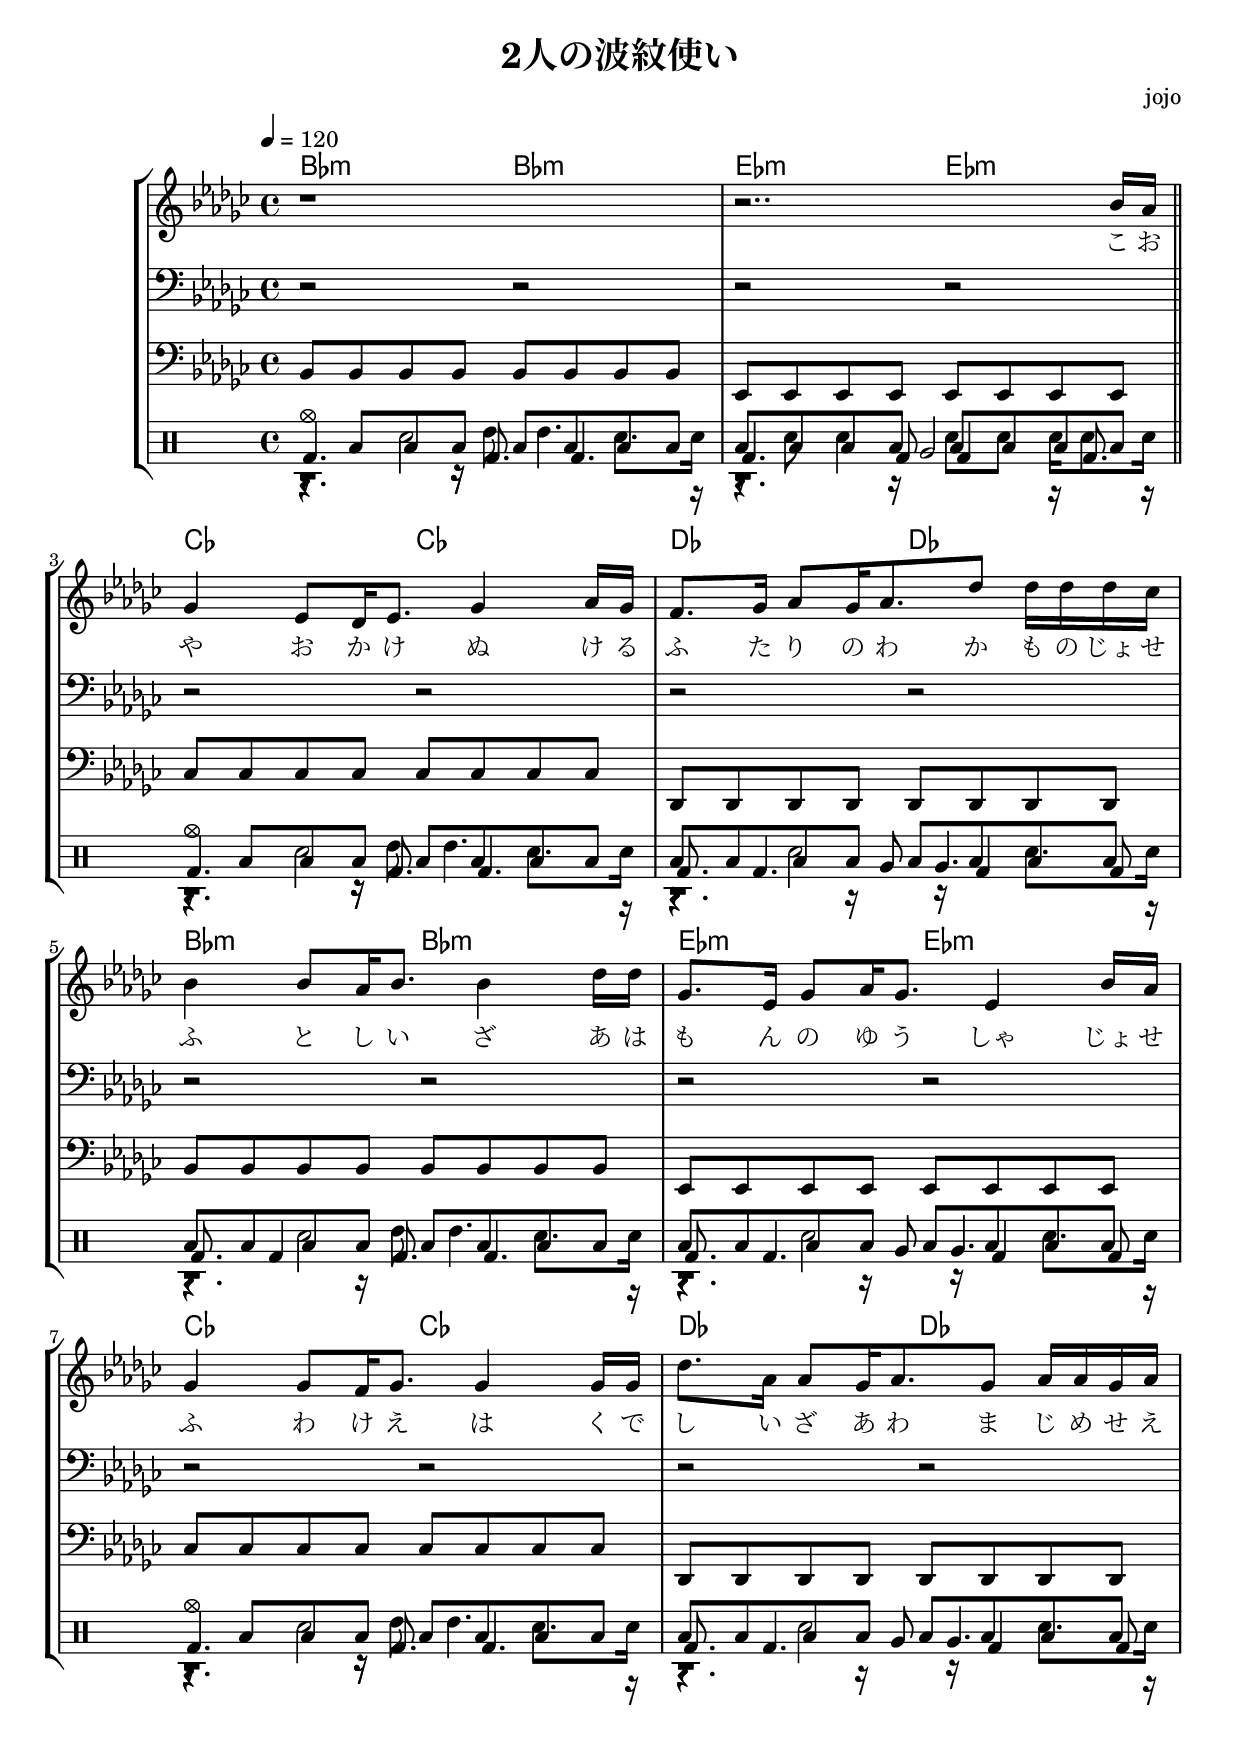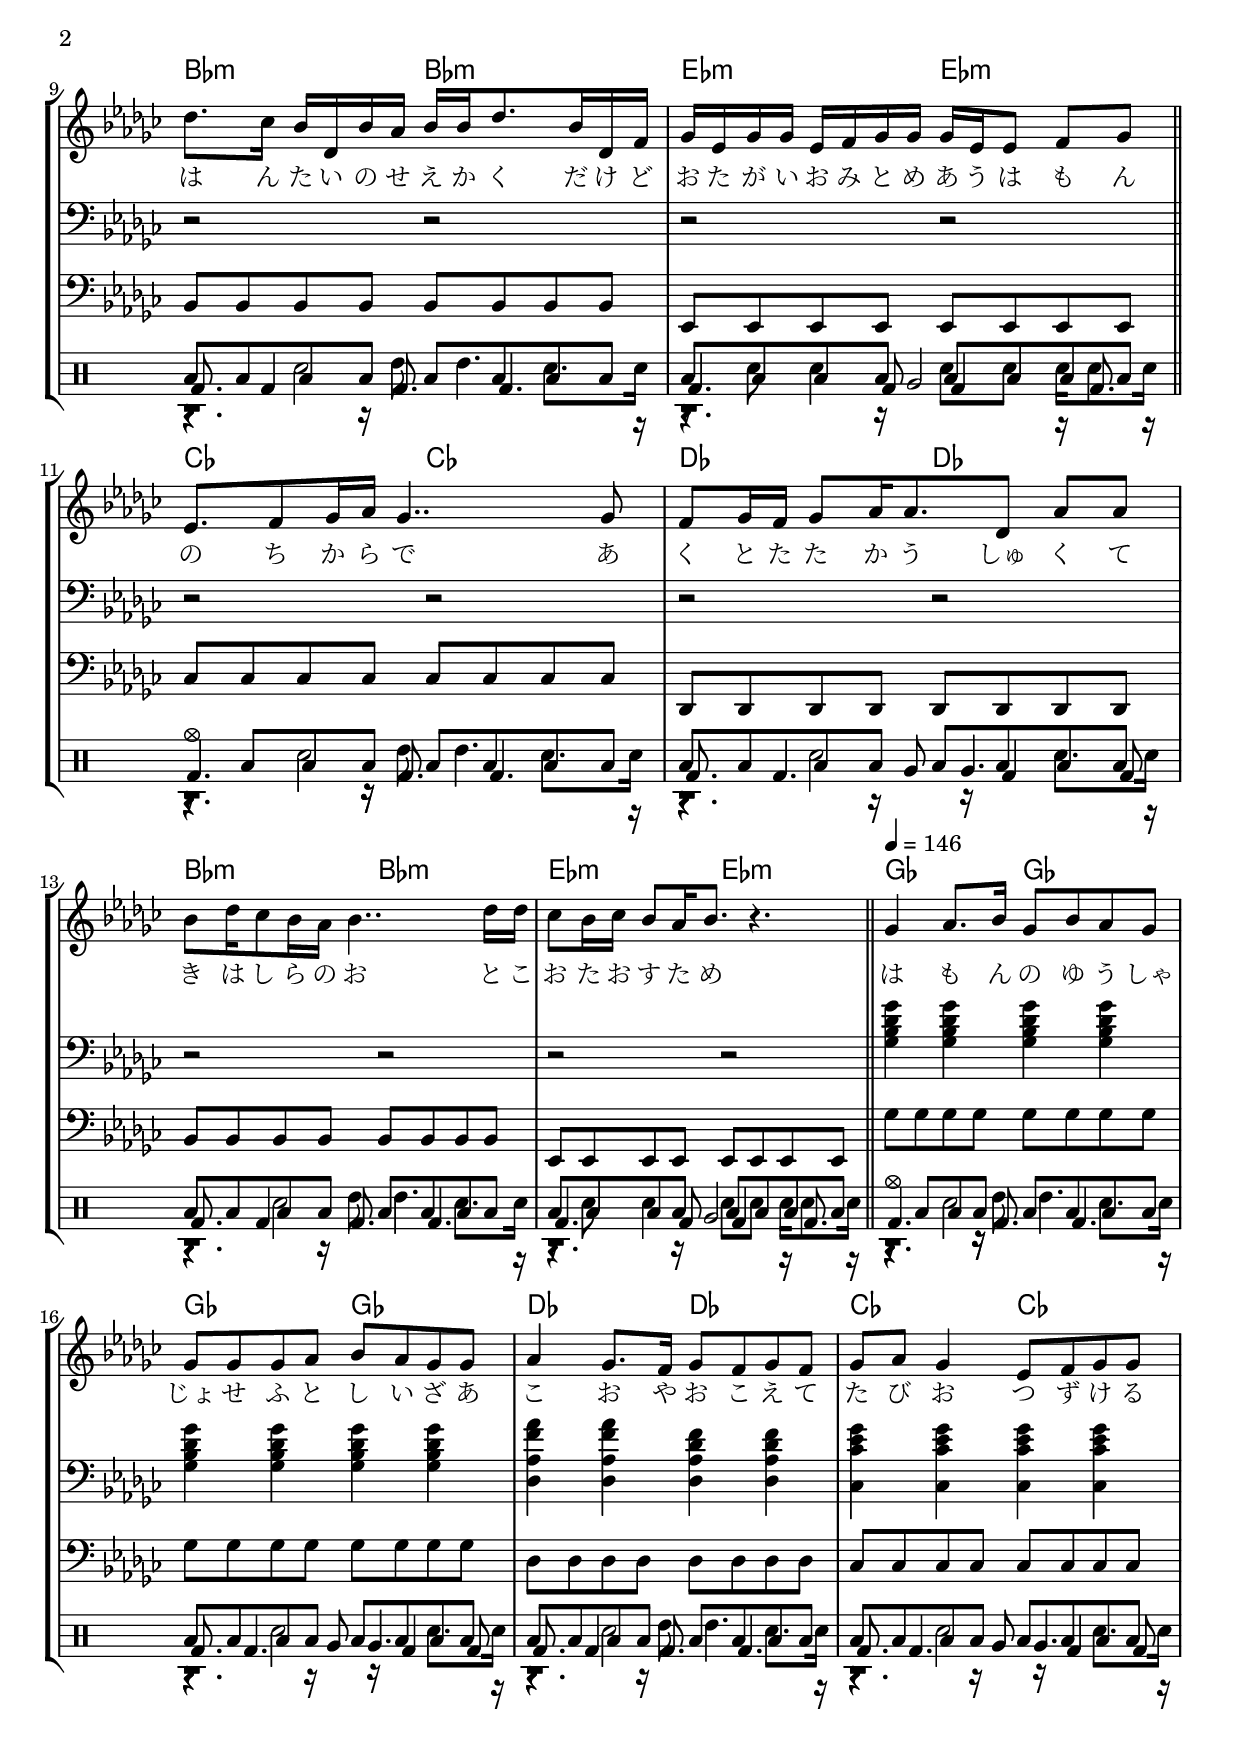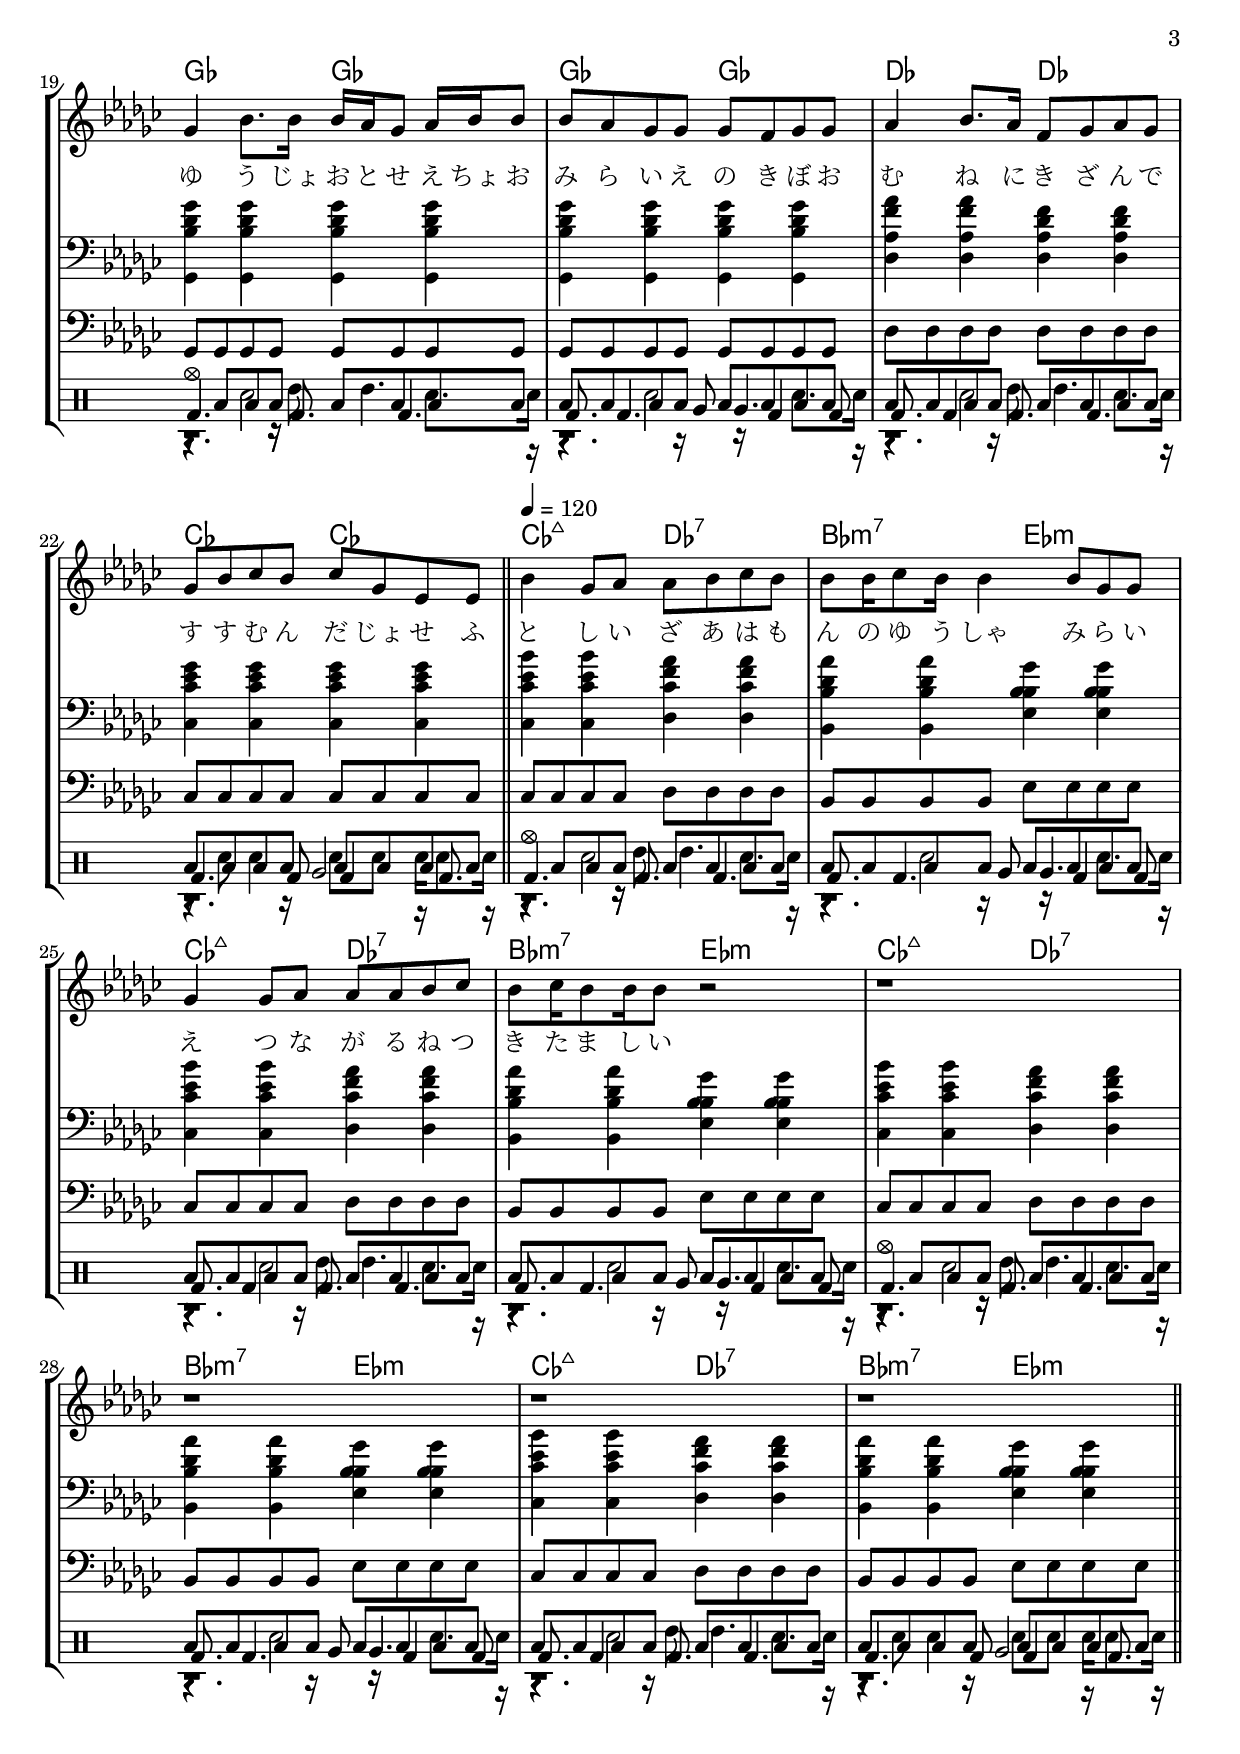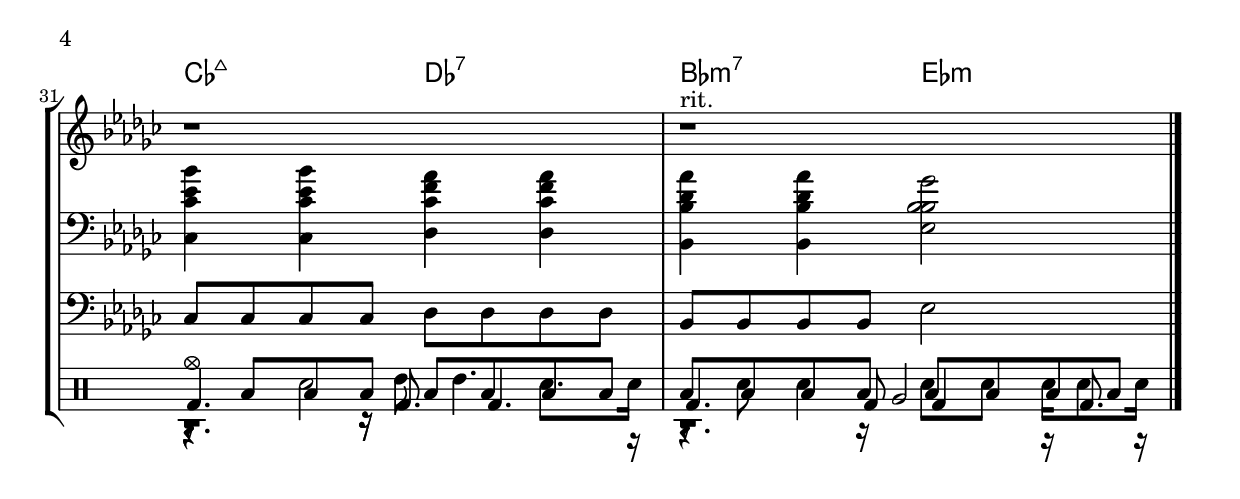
\version "2.12.1"

\header {
	title = \markup {2人の波紋使い}
	composer = \markup \center-column {jojo}
}

harmony = \chordmode {
	bes2:m bes:m es:m es:m 

	ces ces des des bes:m bes:m es:m es:m ces ces des des bes:m bes:m es:m es:m 

	ces ces des des bes:m bes:m es:m es:m 

	ges ges ges ges des des ces ces ges ges ges ges des des ces ces 

	ces:maj7 des:7 bes:min7 es:m ces:maj7 des:7 bes:min7 es:m ces:maj7 des:7 bes:min7 es:m ces:maj7 des:7 bes:min7 es:m 

	ces:maj7 des:7 bes:min7 es:m 
}

melody = {
	\key ges \major
	\tempo 4 = 120
	r1 | r2.. 
	\set Staff.midiInstrument = #"mmi0.38"
	\set Staff.midiMinimumVolume = #0.7
	\set Staff.midiMaximumVolume = #0.9
	bes'16  as'16 
	ges'4  es'8  des'16  es'8.  ges'4  as'16  ges'16 
	f'8.  ges'16  as'8  ges'16  as'8.  des''8  des''16  des''16  des''16  ces''16 
	bes'4  bes'8  as'16  bes'8.  bes'4  des''16  des''16 
	ges'8.  es'16  ges'8  as'16  ges'8.  es'4  bes'16  as'16 
	ges'4  ges'8  f'16  ges'8.  ges'4  ges'16  ges'16 
	des''8.  as'16  as'8  ges'16  as'8.  ges'8  as'16  as'16  ges'16  as'16 
	des''8.  ces''16  bes'16  des'16  bes'16  as'16  bes'16  bes'16  des''8.  bes'16  des'16  f'16 
	ges'16  es'16  ges'16  ges'16  es'16  f'16  ges'16  ges'16  ges'16  es'16  	\set Staff.midiInstrument = #"mmi0.38"
	\set Staff.midiMinimumVolume = #0.7
	\set Staff.midiMaximumVolume = #0.9
	es'8  f'8  ges'8 
	es'8.  f'8  ges'16  as'16  ges'4..  ges'8 
	f'8  ges'16  f'16  ges'8  as'16  as'8.  des'8  as'8  as'8 
	bes'8  des''16  ces''8  bes'16  as'16  bes'4..  des''16  des''16 
	ces''8  bes'16  ces''16  bes'8  as'16  bes'8.  	r4. 	\set Staff.midiInstrument = #"mmi0.40"
	\set Staff.midiMinimumVolume = #0.7
	\set Staff.midiMaximumVolume = #0.9
		\tempo 4 = 146
ges'4  as'8.  bes'16  ges'8  bes'8  as'8  ges'8 
	ges'8  ges'8  ges'8  as'8  bes'8  as'8  ges'8  ges'8 
	as'4  ges'8.  f'16  ges'8  f'8  ges'8  f'8 
	ges'8  as'8  ges'4  es'8  f'8  ges'8  ges'8 
	ges'4  bes'8.  bes'16  bes'16  as'16  ges'8  as'16  bes'16  bes'8 
	bes'8  as'8  ges'8  ges'8  ges'8  f'8  ges'8  ges'8 
	as'4  bes'8.  as'16  f'8  ges'8  as'8  ges'8 
	ges'8  bes'8  ces''8  bes'8  ces''8  	\set Staff.midiInstrument = #"mmi0.42"
	\set Staff.midiMinimumVolume = #0.7
	\set Staff.midiMaximumVolume = #0.9
	ges'8  es'8  es'8 
		\tempo 4 = 120
bes'4  ges'8  as'8  as'8  bes'8  ces''8  bes'8 
	bes'8  bes'16  ces''8  bes'16  bes'4  bes'8  ges'8  ges'8 
	ges'4  ges'8  as'8  as'8  as'8  bes'8  ces''8 
	bes'8  ces''16  bes'8  bes'16  bes'8  	r2 r1 r1 r1 r1 	r1 | r1^"rit." \bar "|."
}

words = \lyricmode {
	
	こ  お  や  お  か  け  ぬ  け  る  ふ  た  り  の  わ  か  も  の  じょ  せ  ふ  と  し  い  ざ  あ  は  も  ん  の  ゆ  う  しゃ  じょ  せ  ふ  わ  け  え  は  く  で  し  い  ざ  あ  わ  ま  じ  め  せ  え  は  ん  た  い  の  せ  え  か  く  だ  け  ど  お  た  が  い  お  み  と  め  あ  う  
	は  も  ん  の  ち  か  ら  で  あ  く  と  た  た  か  う  しゅ  く  て  き  は  し  ら  の  お  と  こ  お  た  お  す  た  め  
	は  も  ん  の  ゆ  う  しゃ  じょ  せ  ふ  と  し  い  ざ  あ  こ  お  や  お  こ  え  て  た  び  お  つ  ず  け  る  ゆ  う  じょ  お  と  せ  え  ちょ  お  み  ら  い  え  の  き  ぼ  お  む  ね  に  き  ざ  ん  で  す  す  む  ん  だ  
	じょ  せ  ふ  と  し  い  ざ  あ  は  も  ん  の  ゆ  う  しゃ  み  ら  い  え  つ  な  が  る  ね  つ  き  た  ま  し  い  
	
}

tempochange = {
	\tempo 4 = 120
	r1 | r1 \bar "||"
	\tempo 4 = 120
	r1 | r1 | r1 | r1 | r1 | r1 | r1 | r1 \bar "||"
	\tempo 4 = 120
	r1 | r1 | r1 | r1 \bar "||"
	\tempo 4 = 146
	r1 | r1 | r1 | r1 | r1 | r1 | r1 | r1 \bar "||"
	\tempo 4 = 120
	r1 | r1 | r1 | r1 | r1 | r1 | r1 | r1 \bar "||"
	\tempo 4 = 120
	r1 | \tempo 4 = 90 r2 \tempo 4 = 80 r2 \bar "|."
}

mainacc = {
	\clef bass
	\set Staff.midiInstrument = #"Overdriven Guitar"
	\set Staff.midiMinimumVolume = #0.3
	\set Staff.midiMaximumVolume = #0.6
	\key ges \major
	\tempo 4 = 120
	r2
	r2
	r2
	r2
	\bar "||"

	\set Staff.midiInstrument = #"Overdriven Guitar"
	\set Staff.midiMinimumVolume = #0.3
	\set Staff.midiMaximumVolume = #0.6
	r2
	r2
	r2
	r2
	r2
	r2
	r2
	r2
	r2
	r2
	r2
	r2
	r2
	r2
	r2
	r2
	\bar "||"

	\set Staff.midiInstrument = #"Overdriven Guitar"
	\set Staff.midiMinimumVolume = #0.3
	\set Staff.midiMaximumVolume = #0.6
	r2
	r2
	r2
	r2
	r2
	r2
	r2
	r2
	\bar "||"

	\set Staff.midiInstrument = #"Overdriven Guitar"
	\set Staff.midiMinimumVolume = #0.3
	\set Staff.midiMaximumVolume = #0.6
	\tempo 4 = 146
	<ges bes des' ges'>4 <ges bes des' ges'>4
	<ges bes des' ges'>4 <ges bes des' ges'>4
	<ges bes des' ges'>4 <ges bes des' ges'>4
	<ges bes des' ges'>4 <ges bes des' ges'>4
	<des as f' as'>4 <des as f' as'>4
	<des as des' f'>4 <des as des' f'>4
	<ces ces' es' ges'>4 <ces ces' es' ges'>4
	<ces ces' es' ges'>4 <ces ces' es' ges'>4
	<ges, bes des' ges'>4 <ges, bes des' ges'>4
	<ges, bes des' ges'>4 <ges, bes des' ges'>4
	<ges, bes des' ges'>4 <ges, bes des' ges'>4
	<ges, bes des' ges'>4 <ges, bes des' ges'>4
	<des as f' as'>4 <des as f' as'>4
	<des as des' f'>4 <des as des' f'>4
	<ces ces' es' ges'>4 <ces ces' es' ges'>4
	<ces ces' es' ges'>4 <ces ces' es' ges'>4
	\bar "||"

	\set Staff.midiInstrument = #"Overdriven Guitar"
	\set Staff.midiMinimumVolume = #0.3
	\set Staff.midiMaximumVolume = #0.6
	\tempo 4 = 120
	<ces ces' es' bes'>4 <ces ces' es' bes'>4
	<des ces' f' as'>4 <des ces' f' as'>4
	<bes, bes des' as'>4 <bes, bes des' as'>4
	<es bes bes ges'>4 <es bes bes ges'>4
	<ces ces' es' bes'>4 <ces ces' es' bes'>4
	<des ces' f' as'>4 <des ces' f' as'>4
	<bes, bes des' as'>4 <bes, bes des' as'>4
	<es bes bes ges'>4 <es bes bes ges'>4
	<ces ces' es' bes'>4 <ces ces' es' bes'>4
	<des ces' f' as'>4 <des ces' f' as'>4
	<bes, bes des' as'>4 <bes, bes des' as'>4
	<es bes bes ges'>4 <es bes bes ges'>4
	<ces ces' es' bes'>4 <ces ces' es' bes'>4
	<des ces' f' as'>4 <des ces' f' as'>4
	<bes, bes des' as'>4 <bes, bes des' as'>4
	<es bes bes ges'>4 <es bes bes ges'>4
	\bar "||"

	\set Staff.midiInstrument = #"Overdriven Guitar"
	\set Staff.midiMinimumVolume = #0.3
	\set Staff.midiMaximumVolume = #0.6
	<ces ces' es' bes'>4 <ces ces' es' bes'>4
	<des ces' f' as'>4 <des ces' f' as'>4
	<bes, bes des' as'>4 <bes, bes des' as'>4
	<es bes bes ges'>2
	\bar "|."
}

subacc = {
	\clef bass
	\set Staff.midiInstrument = #"Electric Bass (pick)"
	\set Staff.midiMinimumVolume = #0.3
	\set Staff.midiMaximumVolume = #0.6
	\key ges \major
	\tempo 4 = 120
	bes,8 bes,8 bes,8 bes,8
	bes,8 bes,8 bes,8 bes,8
	es,8 es,8 es,8 es,8
	es,8 es,8 es,8 es,8
	\bar "||"

	\set Staff.midiInstrument = #"Electric Bass (pick)"
	\set Staff.midiMinimumVolume = #0.3
	\set Staff.midiMaximumVolume = #0.6
	ces8 ces8 ces8 ces8
	ces8 ces8 ces8 ces8
	des,8 des,8 des,8 des,8
	des,8 des,8 des,8 des,8
	bes,8 bes,8 bes,8 bes,8
	bes,8 bes,8 bes,8 bes,8
	es,8 es,8 es,8 es,8
	es,8 es,8 es,8 es,8
	ces8 ces8 ces8 ces8
	ces8 ces8 ces8 ces8
	des,8 des,8 des,8 des,8
	des,8 des,8 des,8 des,8
	bes,8 bes,8 bes,8 bes,8
	bes,8 bes,8 bes,8 bes,8
	es,8 es,8 es,8 es,8
	es,8 es,8 es,8 es,8
	\bar "||"

	\set Staff.midiInstrument = #"Electric Bass (pick)"
	\set Staff.midiMinimumVolume = #0.3
	\set Staff.midiMaximumVolume = #0.6
	ces8 ces8 ces8 ces8
	ces8 ces8 ces8 ces8
	des,8 des,8 des,8 des,8
	des,8 des,8 des,8 des,8
	bes,8 bes,8 bes,8 bes,8
	bes,8 bes,8 bes,8 bes,8
	es,8 es,8 es,8 es,8
	es,8 es,8 es,8 es,8
	\bar "||"

	\set Staff.midiInstrument = #"Electric Bass (pick)"
	\set Staff.midiMinimumVolume = #0.3
	\set Staff.midiMaximumVolume = #0.6
	\tempo 4 = 146
	ges8 ges8 ges8 ges8
	ges8 ges8 ges8 ges8
	ges8 ges8 ges8 ges8
	ges8 ges8 ges8 ges8
	des8 des8 des8 des8
	des8 des8 des8 des8
	ces8 ces8 ces8 ces8
	ces8 ces8 ces8 ces8
	ges,8 ges,8 ges,8 ges,8
	ges,8 ges,8 ges,8 ges,8
	ges,8 ges,8 ges,8 ges,8
	ges,8 ges,8 ges,8 ges,8
	des8 des8 des8 des8
	des8 des8 des8 des8
	ces8 ces8 ces8 ces8
	ces8 ces8 ces8 ces8
	\bar "||"

	\set Staff.midiInstrument = #"Electric Bass (pick)"
	\set Staff.midiMinimumVolume = #0.3
	\set Staff.midiMaximumVolume = #0.6
	\tempo 4 = 120
	ces8 ces8 ces8 ces8
	des8 des8 des8 des8
	bes,8 bes,8 bes,8 bes,8
	es8 es8 es8 es8
	ces8 ces8 ces8 ces8
	des8 des8 des8 des8
	bes,8 bes,8 bes,8 bes,8
	es8 es8 es8 es8
	ces8 ces8 ces8 ces8
	des8 des8 des8 des8
	bes,8 bes,8 bes,8 bes,8
	es8 es8 es8 es8
	ces8 ces8 ces8 ces8
	des8 des8 des8 des8
	bes,8 bes,8 bes,8 bes,8
	es8 es8 es8 es8
	\bar "||"

	\set Staff.midiInstrument = #"Electric Bass (pick)"
	\set Staff.midiMinimumVolume = #0.3
	\set Staff.midiMaximumVolume = #0.6
	ces8 ces8 ces8 ces8
	des8 des8 des8 des8
	bes,8 bes,8 bes,8 bes,8
	es2
	\bar "|."
}

percA = {
	\drummode {
	r4 sn2 sn8. sn16  |r8 sn8 sn4 sn8 sn8 sn16 sn8 sn16  \bar "||"
	r4 sn2 sn8. sn16  |r4 sn2 sn8. sn16  |r4 sn2 sn8. sn16  |r4 sn2 sn8. sn16  |r4 sn2 sn8. sn16  |r4 sn2 sn8. sn16  |r4 sn2 sn8. sn16  |r8 sn8 sn4 sn8 sn8 sn16 sn8 sn16  \bar "||"
	r4 sn2 sn8. sn16  |r4 sn2 sn8. sn16  |r4 sn2 sn8. sn16  |r8 sn8 sn4 sn8 sn8 sn16 sn8 sn16  \bar "||"
	r4 sn2 sn8. sn16  |r4 sn2 sn8. sn16  |r4 sn2 sn8. sn16  |r4 sn2 sn8. sn16  |r4 sn2 sn8. sn16  |r4 sn2 sn8. sn16  |r4 sn2 sn8. sn16  |r8 sn8 sn4 sn8 sn8 sn16 sn8 sn16  \bar "||"
	r4 sn2 sn8. sn16  |r4 sn2 sn8. sn16  |r4 sn2 sn8. sn16  |r4 sn2 sn8. sn16  |r4 sn2 sn8. sn16  |r4 sn2 sn8. sn16  |r4 sn2 sn8. sn16  |r8 sn8 sn4 sn8 sn8 sn16 sn8 sn16  \bar "||"
	r4 sn2 sn8. sn16  |r8 sn8 sn4 sn8 sn8 sn16 sn8 sn16  \bar "|."
	}
}

percB = {
	\drummode {
	r4. r16 tommh8 tommh4. r16  |r1  \bar "||"
	r4. r16 tommh8 tommh4. r16  |r1  |r4. r16 tommh8 tommh4. r16  |r1  |r4. r16 tommh8 tommh4. r16  |r1  |r4. r16 tommh8 tommh4. r16  |r1  \bar "||"
	r4. r16 tommh8 tommh4. r16  |r1  |r4. r16 tommh8 tommh4. r16  |r1  \bar "||"
	r4. r16 tommh8 tommh4. r16  |r1  |r4. r16 tommh8 tommh4. r16  |r1  |r4. r16 tommh8 tommh4. r16  |r1  |r4. r16 tommh8 tommh4. r16  |r1  \bar "||"
	r4. r16 tommh8 tommh4. r16  |r1  |r4. r16 tommh8 tommh4. r16  |r1  |r4. r16 tommh8 tommh4. r16  |r1  |r4. r16 tommh8 tommh4. r16  |r1  \bar "||"
	r4. r16 tommh8 tommh4. r16  |r1  \bar "|."
	}
}

percC = {
	\drummode {
	r8 toml8 toml8 toml8 toml8 toml8 toml8 toml8  |toml8 toml8 toml8 toml8 toml8 toml8 toml8 toml8  \bar "||"
	r8 toml8 toml8 toml8 toml8 toml8 toml8 toml8  |toml8 toml8 toml8 toml8 toml8 toml8 toml8 toml8  |toml8 toml8 toml8 toml8 toml8 toml8 toml8 toml8  |toml8 toml8 toml8 toml8 toml8 toml8 toml8 toml8  |r8 toml8 toml8 toml8 toml8 toml8 toml8 toml8  |toml8 toml8 toml8 toml8 toml8 toml8 toml8 toml8  |toml8 toml8 toml8 toml8 toml8 toml8 toml8 toml8  |toml8 toml8 toml8 toml8 toml8 toml8 toml8 toml8  \bar "||"
	r8 toml8 toml8 toml8 toml8 toml8 toml8 toml8  |toml8 toml8 toml8 toml8 toml8 toml8 toml8 toml8  |toml8 toml8 toml8 toml8 toml8 toml8 toml8 toml8  |toml8 toml8 toml8 toml8 toml8 toml8 toml8 toml8  \bar "||"
	r8 toml8 toml8 toml8 toml8 toml8 toml8 toml8  |toml8 toml8 toml8 toml8 toml8 toml8 toml8 toml8  |toml8 toml8 toml8 toml8 toml8 toml8 toml8 toml8  |toml8 toml8 toml8 toml8 toml8 toml8 toml8 toml8  |r8 toml8 toml8 toml8 toml8 toml8 toml8 toml8  |toml8 toml8 toml8 toml8 toml8 toml8 toml8 toml8  |toml8 toml8 toml8 toml8 toml8 toml8 toml8 toml8  |toml8 toml8 toml8 toml8 toml8 toml8 toml8 toml8  \bar "||"
	r8 toml8 toml8 toml8 toml8 toml8 toml8 toml8  |toml8 toml8 toml8 toml8 toml8 toml8 toml8 toml8  |toml8 toml8 toml8 toml8 toml8 toml8 toml8 toml8  |toml8 toml8 toml8 toml8 toml8 toml8 toml8 toml8  |r8 toml8 toml8 toml8 toml8 toml8 toml8 toml8  |toml8 toml8 toml8 toml8 toml8 toml8 toml8 toml8  |toml8 toml8 toml8 toml8 toml8 toml8 toml8 toml8  |toml8 toml8 toml8 toml8 toml8 toml8 toml8 toml8  \bar "||"
	r8 toml8 toml8 toml8 toml8 toml8 toml8 toml8  |toml8 toml8 toml8 toml8 toml8 toml8 toml8 toml8  \bar "|."
	}
}

percD = {
	\drummode {
	r1  |r4. r16 tomfh2 r16  \bar "||"
	r1  |r4. r16 tomfh8 tomfh4. r16  |r1  |r4. r16 tomfh8 tomfh4. r16  |r1  |r4. r16 tomfh8 tomfh4. r16  |r1  |r4. r16 tomfh2 r16  \bar "||"
	r1  |r4. r16 tomfh8 tomfh4. r16  |r1  |r4. r16 tomfh2 r16  \bar "||"
	r1  |r4. r16 tomfh8 tomfh4. r16  |r1  |r4. r16 tomfh8 tomfh4. r16  |r1  |r4. r16 tomfh8 tomfh4. r16  |r1  |r4. r16 tomfh2 r16  \bar "||"
	r1  |r4. r16 tomfh8 tomfh4. r16  |r1  |r4. r16 tomfh8 tomfh4. r16  |r1  |r4. r16 tomfh8 tomfh4. r16  |r1  |r4. r16 tomfh2 r16  \bar "||"
	r1  |r4. r16 tomfh2 r16  \bar "|."
	}
}

percE = {
	\drummode {
	bd4. r16 bd8. bd4.  |bd4. bd8 bd4 r16 bd8.  \bar "||"
	bd4. r16 bd8. bd4.  |bd8. bd4. r16 bd4 bd8  |bd8. bd4 bd8. bd4.  |bd8. bd4. r16 bd4 bd8  |bd4. r16 bd8. bd4.  |bd8. bd4. r16 bd4 bd8  |bd8. bd4 bd8. bd4.  |bd4. bd8 bd4 r16 bd8.  \bar "||"
	bd4. r16 bd8. bd4.  |bd8. bd4. r16 bd4 bd8  |bd8. bd4 bd8. bd4.  |bd4. bd8 bd4 r16 bd8.  \bar "||"
	bd4. r16 bd8. bd4.  |bd8. bd4. r16 bd4 bd8  |bd8. bd4 bd8. bd4.  |bd8. bd4. r16 bd4 bd8  |bd4. r16 bd8. bd4.  |bd8. bd4. r16 bd4 bd8  |bd8. bd4 bd8. bd4.  |bd4. bd8 bd4 r16 bd8.  \bar "||"
	bd4. r16 bd8. bd4.  |bd8. bd4. r16 bd4 bd8  |bd8. bd4 bd8. bd4.  |bd8. bd4. r16 bd4 bd8  |bd4. r16 bd8. bd4.  |bd8. bd4. r16 bd4 bd8  |bd8. bd4 bd8. bd4.  |bd4. bd8 bd4 r16 bd8.  \bar "||"
	bd4. r16 bd8. bd4.  |bd4. bd8 bd4 r16 bd8.  \bar "|."
	}
}

percF = {
	\drummode {
	cymc1  |r1 \bar "||"
	cymc1  |r1 |r1 |r1 |cymc1  |r1 |r1 |r1 \bar "||"
	cymc1  |r1 |r1 |r1 \bar "||"
	cymc1  |r1 |r1 |r1 |cymc1  |r1 |r1 |r1 \bar "||"
	cymc1  |r1 |r1 |r1 |cymc1  |r1 |r1 |r1 \bar "||"
	cymc1  |r1 \bar "|."
	}
}

\score {
	<<
		\new StaffGroup <<
			\new ChordNames {\harmony}
			\new Voice = "melody" {\melody}
			\new Lyrics \lyricsto "melody" \words
			\new Staff = "mainacc" {\mainacc}
			\new Staff = "subacc" {\subacc}
			\new DrumStaff <<
				\new DrumVoice {\percA}
				\new DrumVoice {\percB}
				\new DrumVoice {\percC}
				\new DrumVoice {\percD}
				\new DrumVoice {\percE}
				\new DrumVoice {\percF}
			>>
		>>
	>>
	\layout { }
}
